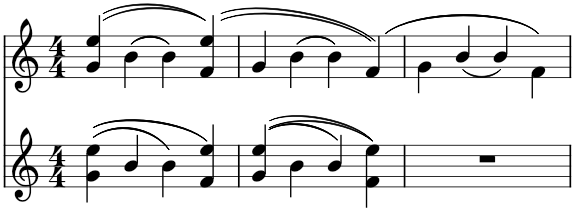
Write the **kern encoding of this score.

**kern	**kern
*part2	*part1
*staff2	*staff1
*I"Flute	*I"Flute
*I'Fl.	*I'Fl.
*clefG2	*clefG2
*k[]	*k[]
*M4/4	*M4/4
=1	=1
((((4g\ 4ee\	((4g/ 4ee/
4b/	((4b\
4b\))	4b\))
4f/ 4ee/))	((4f/ 4ee/))
=2	=2
((((4g/ 4ee/	4g/
4b\	((4b\
4b/))	4b\))
4f\ 4ee\))	((4f/))
=3	=3
1r	4g\
.	(4b/
.	4b/)
.	4f\))
=	=
*-	*-
